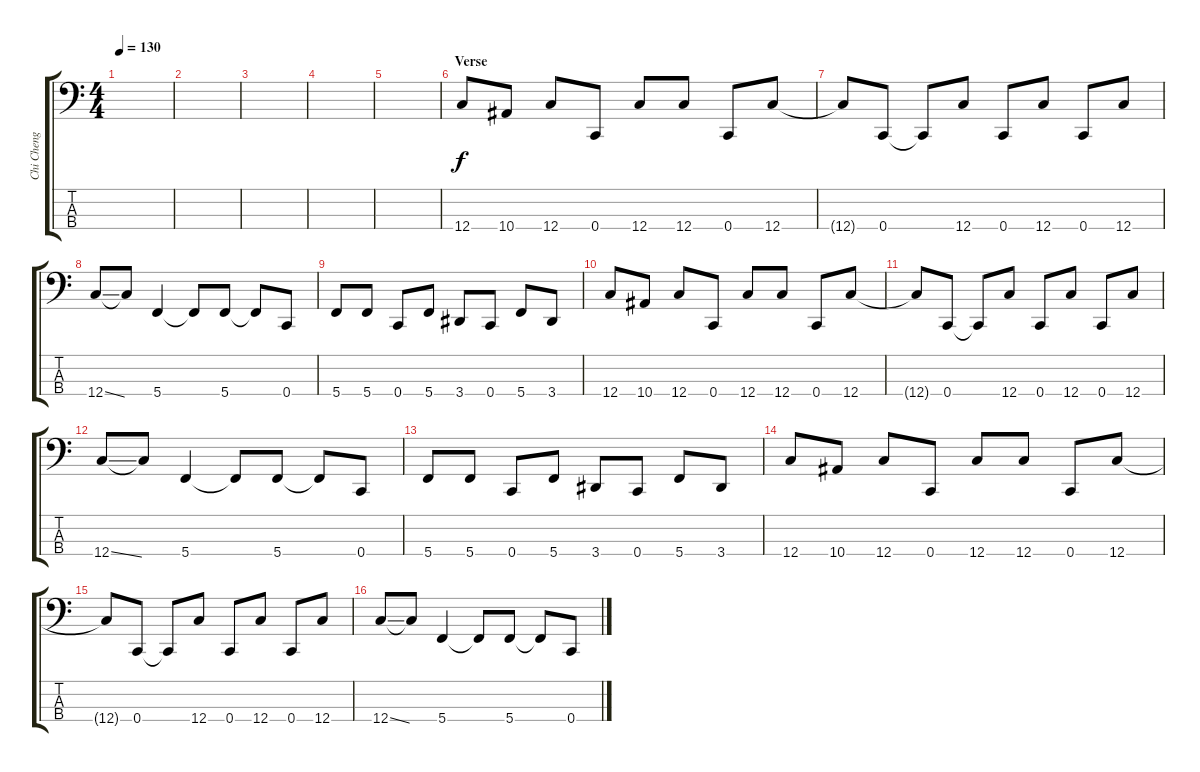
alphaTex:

\track ("Chi Cheng" "Chi Cheng") {instrument acousticbass}
\staff {score tabs}
\tuning (F2 C2 G1 C1) {hide}
\ts (4 4)
\tempo 130
\clef f4
\ks c
|
|
|
|
|
\section ("" "Verse")
12.4.8 10.4.8 12.4.8 0.4.8 12.4.8 12.4.8 0.4.8 12.4.8 |
12.4{t}.8 0.4.8 0.4{t}.8 12.4.8 0.4.8 12.4.8 0.4.8 12.4.8 |
12.4{ss}.8 12.4{t}.8 5.4.4 5.4{t}.8 5.4.8 5.4{t}.8 0.4.8 |
5.4.8 5.4.8 0.4.8 5.4.8 3.4.8 0.4.8 5.4.8 3.4.8 |
12.4.8 10.4.8 12.4.8 0.4.8 12.4.8 12.4.8 0.4.8 12.4.8 |
12.4{t}.8 0.4.8 0.4{t}.8 12.4.8 0.4.8 12.4.8 0.4.8 12.4.8 |
12.4{ss}.8 12.4{t}.8 5.4.4 5.4{t}.8 5.4.8 5.4{t}.8 0.4.8 |
5.4.8 5.4.8 0.4.8 5.4.8 3.4.8 0.4.8 5.4.8 3.4.8 |
12.4.8 10.4.8 12.4.8 0.4.8 12.4.8 12.4.8 0.4.8 12.4.8 |
12.4{t}.8 0.4.8 0.4{t}.8 12.4.8 0.4.8 12.4.8 0.4.8 12.4.8 |
12.4{ss}.8 12.4{t}.8 5.4.4 5.4{t}.8 5.4.8 5.4{t}.8 0.4.8
